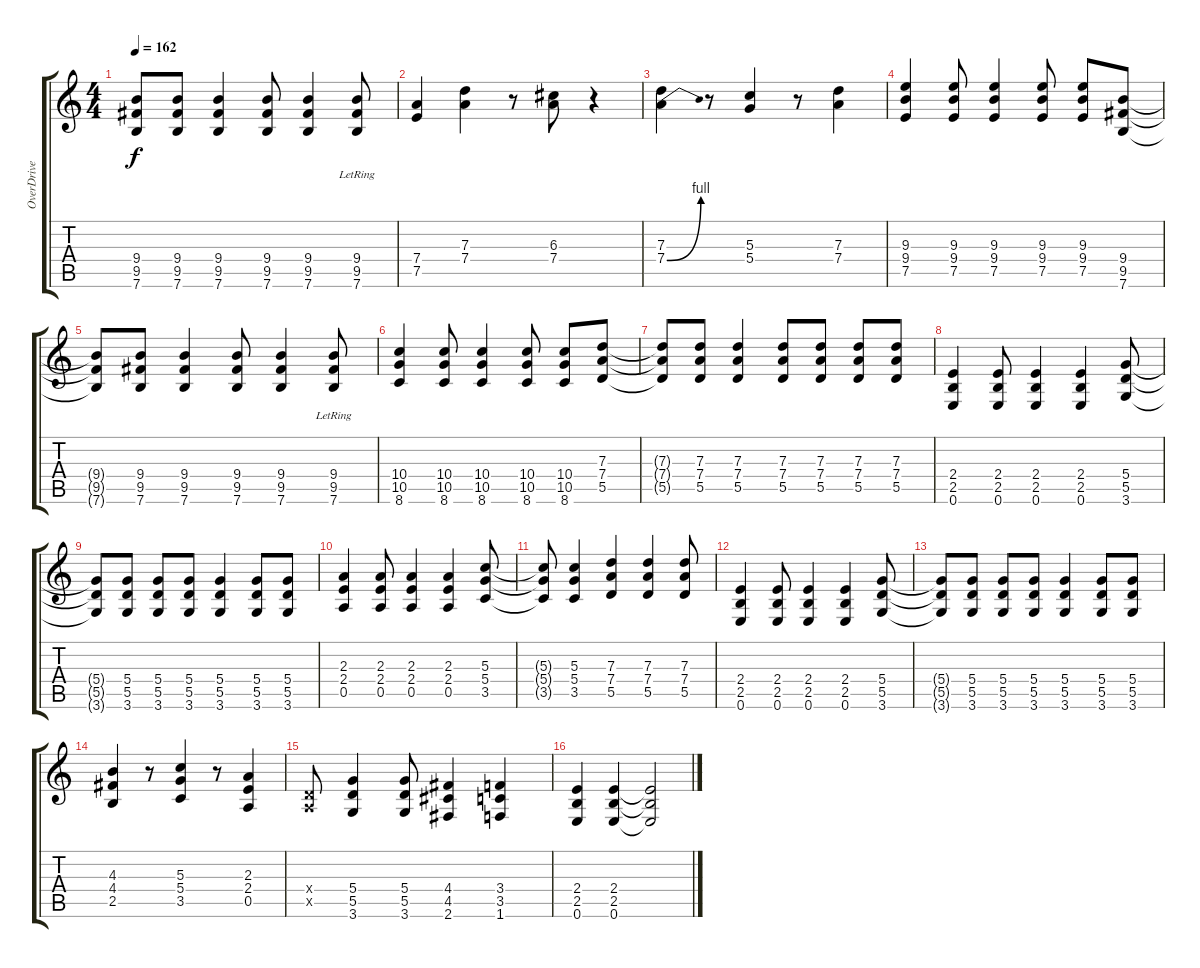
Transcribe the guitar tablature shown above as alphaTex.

\track ("OverDrive" "OverDrive") {instrument overdrivenguitar}
\staff {score tabs}
\tuning (E4 B3 G3 D3 A2 E2) {hide}
\ts (4 4)
\tempo 162
\clef g2
\ks c
(9.4{t} 9.5{t} 7.6{t}).8{dy f} (9.4 9.5 7.6).8 (9.4 9.5 7.6).4 (9.4 9.5 7.6).8 (9.4 9.5 7.6).4 (9.4 9.5 7.6{lr}).8 |
(7.4 7.5).4 (7.3 7.4).4 r.8 (6.3 7.4).8 r.4 |
(7.3 7.4{be (bend 0 0 60 4)}).4 r.8 (5.3 5.4).4 r.8 (7.3 7.4).4 |
(9.3 9.4 7.5).4 (9.3 9.4 7.5).8 (9.3 9.4 7.5).4 (9.3 9.4 7.5).8 (9.3 9.4 7.5).8 (9.4 9.5 7.6).8 |
(9.4{t} 9.5{t} 7.6{t}).8 (9.4 9.5 7.6).8 (9.4 9.5 7.6).4 (9.4 9.5 7.6).8 (9.4 9.5 7.6).4 (9.4 9.5 7.6{lr}).8 |
(10.4 10.5 8.6).4 (10.4 10.5 8.6).8 (10.4 10.5 8.6).4 (10.4 10.5 8.6).8 (10.4 10.5 8.6).8 (7.3 7.4 5.5).8 |
(7.3{t} 7.4{t} 5.5{t}).8 (7.3 7.4 5.5).8 (7.3 7.4 5.5).4 (7.3 7.4 5.5).8 (7.3 7.4 5.5).8 (7.3 7.4 5.5).8 (7.3 7.4 5.5).8 |
(2.4 2.5 0.6).4 (2.4 2.5 0.6).8 (2.4 2.5 0.6).4 (2.4 2.5 0.6).4 (5.4 5.5 3.6).8 |
(5.4{t} 5.5{t} 3.6{t}).8 (5.4 5.5 3.6).8 (5.4 5.5 3.6).8 (5.4 5.5 3.6).8 (5.4 5.5 3.6).4 (5.4 5.5 3.6).8 (5.4 5.5 3.6).8 |
(2.3 2.4 0.5).4 (2.3 2.4 0.5).8 (2.3 2.4 0.5).4 (2.3 2.4 0.5).4 (5.3 5.4 3.5).8 |
(5.3{t} 5.4{t} 3.5{t}).8 (5.3 5.4 3.5).4 (7.3 7.4 5.5).4 (7.3 7.4 5.5).4 (7.3 7.4 5.5).8 |
(2.4 2.5 0.6).4 (2.4 2.5 0.6).8 (2.4 2.5 0.6).4 (2.4 2.5 0.6).4 (5.4 5.5 3.6).8 |
(5.4{t} 5.5{t} 3.6{t}).8 (5.4 5.5 3.6).8 (5.4 5.5 3.6).8 (5.4 5.5 3.6).8 (5.4 5.5 3.6).4 (5.4 5.5 3.6).8 (5.4 5.5 3.6).8 |
(4.3 4.4 2.5).4 r.8 (5.3 5.4 3.5).4 r.8 (2.3 2.4 0.5).4 |
(0.4{x} 0.5{x}).8 (5.4 5.5 3.6).4 (5.4 5.5 3.6).8 (4.4 4.5 2.6).4 (3.4 3.5 1.6).4 |
(2.4 2.5 0.6).4 (2.4 2.5 0.6).4 (2.4{t} 2.5{t} 0.6{t}).2
